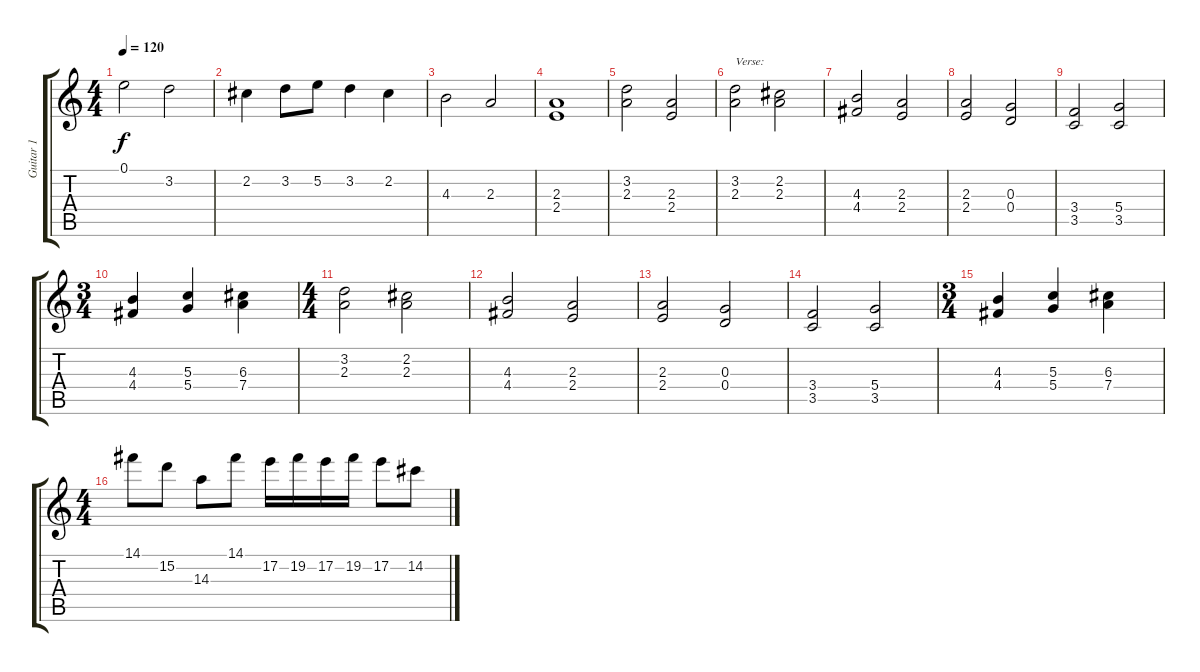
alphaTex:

\track ("Guitar 1" "Guitar 1") {instrument distortionguitar}
\staff {score tabs}
\tuning (E4 B3 G3 D3 A2 E2) {hide}
\ts (4 4)
\tempo 120
\clef g2
\ks c
0.1.2{dy f} 3.2.2 |
2.2.4 3.2.8 5.2.8 3.2.4 2.2.4 |
4.3.2 2.3.2 |
(2.3 2.4).1 |
(3.2 2.3).2 (2.3 2.4).2 |
(3.2 2.3).2{txt "Verse:"} (2.2 2.3).2 |
(4.3 4.4).2 (2.3 2.4).2 |
(2.3 2.4).2 (0.3 0.4).2 |
(3.4 3.5).2 (5.4 3.5).2 |
\ts (3 4)
(4.3 4.4).4 (5.3 5.4).4 (6.3 7.4).4 |
\ts (4 4)
(3.2 2.3).2 (2.2 2.3).2 |
(4.3 4.4).2 (2.3 2.4).2 |
(2.3 2.4).2 (0.3 0.4).2 |
(3.4 3.5).2 (5.4 3.5).2 |
\ts (3 4)
(4.3 4.4).4 (5.3 5.4).4 (6.3 7.4).4 |
\ts (4 4)
14.1.8 15.2.8 14.3.8 14.1.8 17.2.16 19.2.16 17.2.16 19.2.16 17.2.8 14.2.8
